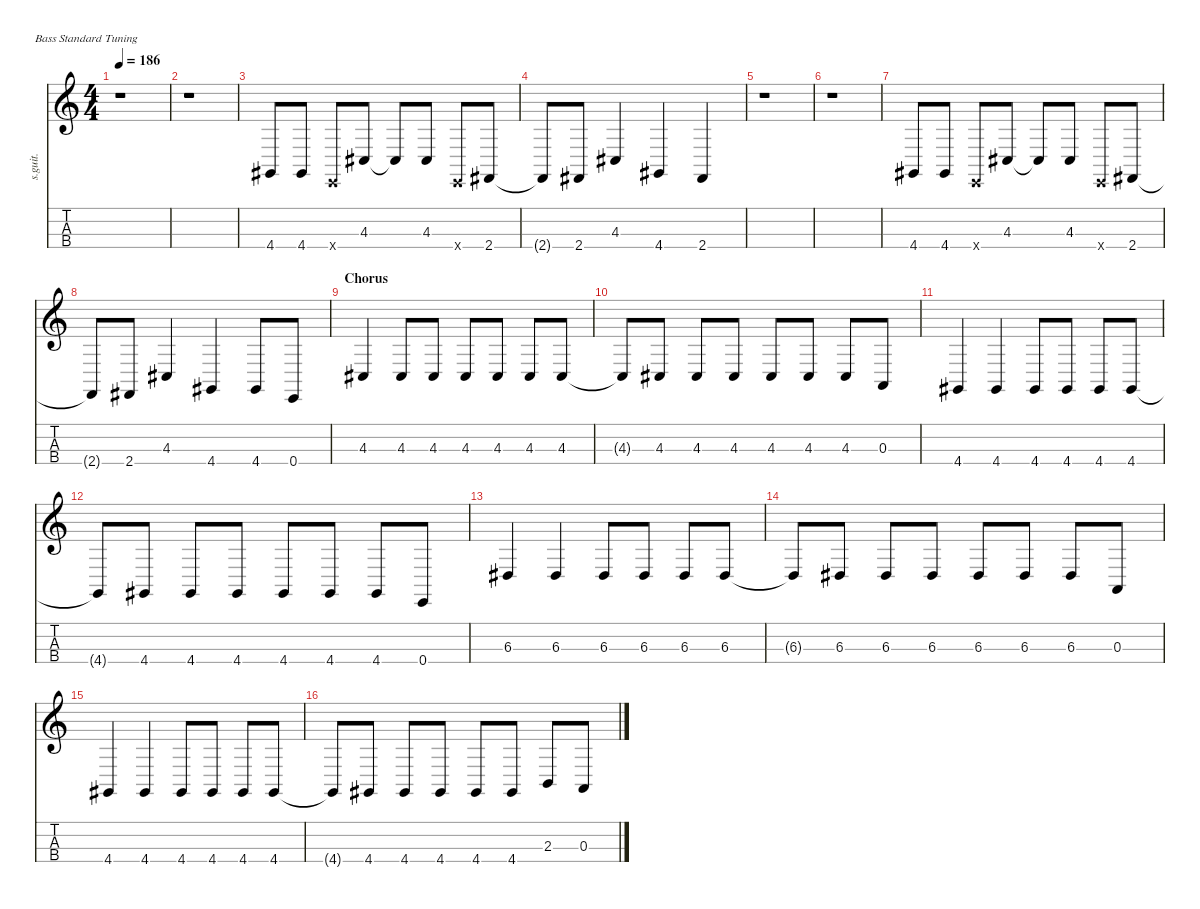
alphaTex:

\defaultSystemsLayout 4
\hideDynamics
\bracketExtendMode nobrackets
\track ("Mike Dirnt" "s.guit.") {instrument electricbasspick}
\staff {score tabs}
\tuning (G2 D2 A1 E1)
\ts (4 4)
\tempo 186
\clef g2
\ks c
r.1{dy f} |
r.1 |
4.4{acc #}.8 4.4{acc #}.8 0.4{x}.8 4.3{acc #}.8 4.3{t acc #}.8 4.3{acc #}.8 0.4{x}.8 2.4{acc #}.8 |
2.4{t acc #}.8 2.4{acc #}.8 4.3{acc #}.4 4.4{acc #}.4 2.4{acc #}.4 |
r.1 |
r.1 |
4.4{acc #}.8 4.4{acc #}.8 0.4{x}.8 4.3{acc #}.8 4.3{t acc #}.8 4.3{acc #}.8 0.4{x}.8 2.4{acc #}.8 |
2.4{t acc #}.8 2.4{acc #}.8 4.3{acc #}.4 4.4{acc #}.4 4.4{acc #}.8 0.4.8 |
\section ("" "Chorus")
4.3{acc #}.4 4.3{acc #}.8 4.3{acc #}.8 4.3{acc #}.8 4.3{acc #}.8 4.3{acc #}.8 4.3{acc #}.8 |
4.3{t acc #}.8 4.3{acc #}.8 4.3{acc #}.8 4.3{acc #}.8 4.3{acc #}.8 4.3{acc #}.8 4.3{acc #}.8 0.3.8 |
4.4{acc #}.4 4.4{acc #}.4 4.4{acc #}.8 4.4{acc #}.8 4.4{acc #}.8 4.4{acc #}.8 |
4.4{t acc #}.8 4.4{acc #}.8 4.4{acc #}.8 4.4{acc #}.8 4.4{acc #}.8 4.4{acc #}.8 4.4{acc #}.8 0.4.8 |
6.3{acc #}.4 6.3{acc #}.4 6.3{acc #}.8 6.3{acc #}.8 6.3{acc #}.8 6.3{acc #}.8 |
6.3{t acc #}.8 6.3{acc #}.8 6.3{acc #}.8 6.3{acc #}.8 6.3{acc #}.8 6.3{acc #}.8 6.3{acc #}.8 0.3.8 |
4.4{acc #}.4 4.4{acc #}.4 4.4{acc #}.8 4.4{acc #}.8 4.4{acc #}.8 4.4{acc #}.8 |
4.4{t acc #}.8 4.4{acc #}.8 4.4{acc #}.8 4.4{acc #}.8 4.4{acc #}.8 4.4{acc #}.8 2.3.8 0.3.8
